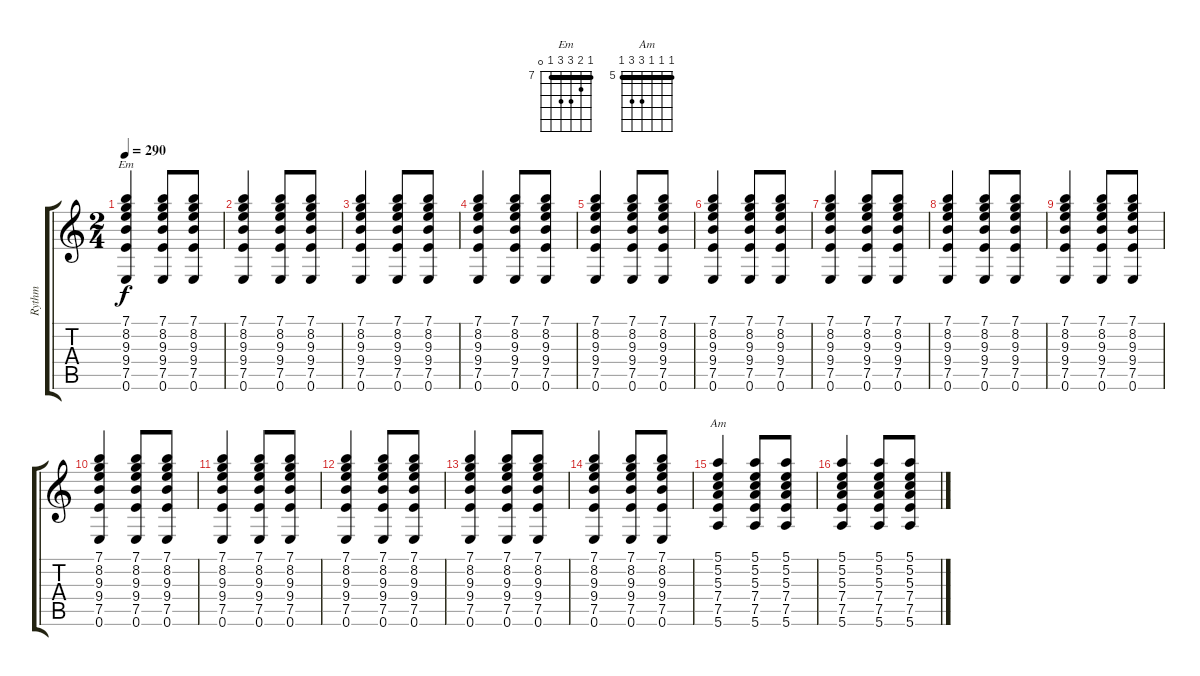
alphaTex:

\track ("Rythm" "Rythm") {instrument acousticguitarsteel}
\staff {score tabs}
\tuning (E4 B3 G3 D3 A2 E2) {hide}
\chord ("Em" 7 8 9 9 7 0) {firstfret 7 barre 7}
\chord ("Am" 5 5 5 7 7 5) {firstfret 5 barre 5}
\ts (2 4)
\tempo 290
\clef g2
\ks c
(7.1 8.2 9.3 9.4 7.5 0.6).4{ch "Em" dy f} (7.1 8.2 9.3 9.4 7.5 0.6).8 (7.1 8.2 9.3 9.4 7.5 0.6).8 |
(7.1 8.2 9.3 9.4 7.5 0.6).4 (7.1 8.2 9.3 9.4 7.5 0.6).8 (7.1 8.2 9.3 9.4 7.5 0.6).8 |
(7.1 8.2 9.3 9.4 7.5 0.6).4 (7.1 8.2 9.3 9.4 7.5 0.6).8 (7.1 8.2 9.3 9.4 7.5 0.6).8 |
(7.1 8.2 9.3 9.4 7.5 0.6).4 (7.1 8.2 9.3 9.4 7.5 0.6).8 (7.1 8.2 9.3 9.4 7.5 0.6).8 |
(7.1 8.2 9.3 9.4 7.5 0.6).4 (7.1 8.2 9.3 9.4 7.5 0.6).8 (7.1 8.2 9.3 9.4 7.5 0.6).8 |
(7.1 8.2 9.3 9.4 7.5 0.6).4 (7.1 8.2 9.3 9.4 7.5 0.6).8 (7.1 8.2 9.3 9.4 7.5 0.6).8 |
(7.1 8.2 9.3 9.4 7.5 0.6).4 (7.1 8.2 9.3 9.4 7.5 0.6).8 (7.1 8.2 9.3 9.4 7.5 0.6).8 |
(7.1 8.2 9.3 9.4 7.5 0.6).4 (7.1 8.2 9.3 9.4 7.5 0.6).8 (7.1 8.2 9.3 9.4 7.5 0.6).8 |
(7.1 8.2 9.3 9.4 7.5 0.6).4 (7.1 8.2 9.3 9.4 7.5 0.6).8 (7.1 8.2 9.3 9.4 7.5 0.6).8 |
(7.1 8.2 9.3 9.4 7.5 0.6).4 (7.1 8.2 9.3 9.4 7.5 0.6).8 (7.1 8.2 9.3 9.4 7.5 0.6).8 |
(7.1 8.2 9.3 9.4 7.5 0.6).4 (7.1 8.2 9.3 9.4 7.5 0.6).8 (7.1 8.2 9.3 9.4 7.5 0.6).8 |
(7.1 8.2 9.3 9.4 7.5 0.6).4 (7.1 8.2 9.3 9.4 7.5 0.6).8 (7.1 8.2 9.3 9.4 7.5 0.6).8 |
(7.1 8.2 9.3 9.4 7.5 0.6).4 (7.1 8.2 9.3 9.4 7.5 0.6).8 (7.1 8.2 9.3 9.4 7.5 0.6).8 |
(7.1 8.2 9.3 9.4 7.5 0.6).4 (7.1 8.2 9.3 9.4 7.5 0.6).8 (7.1 8.2 9.3 9.4 7.5 0.6).8 |
(5.1 5.2 5.3 7.4 7.5 5.6).4{ch "Am"} (5.1 5.2 5.3 7.4 7.5 5.6).8 (5.1 5.2 5.3 7.4 7.5 5.6).8 |
(5.1 5.2 5.3 7.4 7.5 5.6).4 (5.1 5.2 5.3 7.4 7.5 5.6).8 (5.1 5.2 5.3 7.4 7.5 5.6).8
